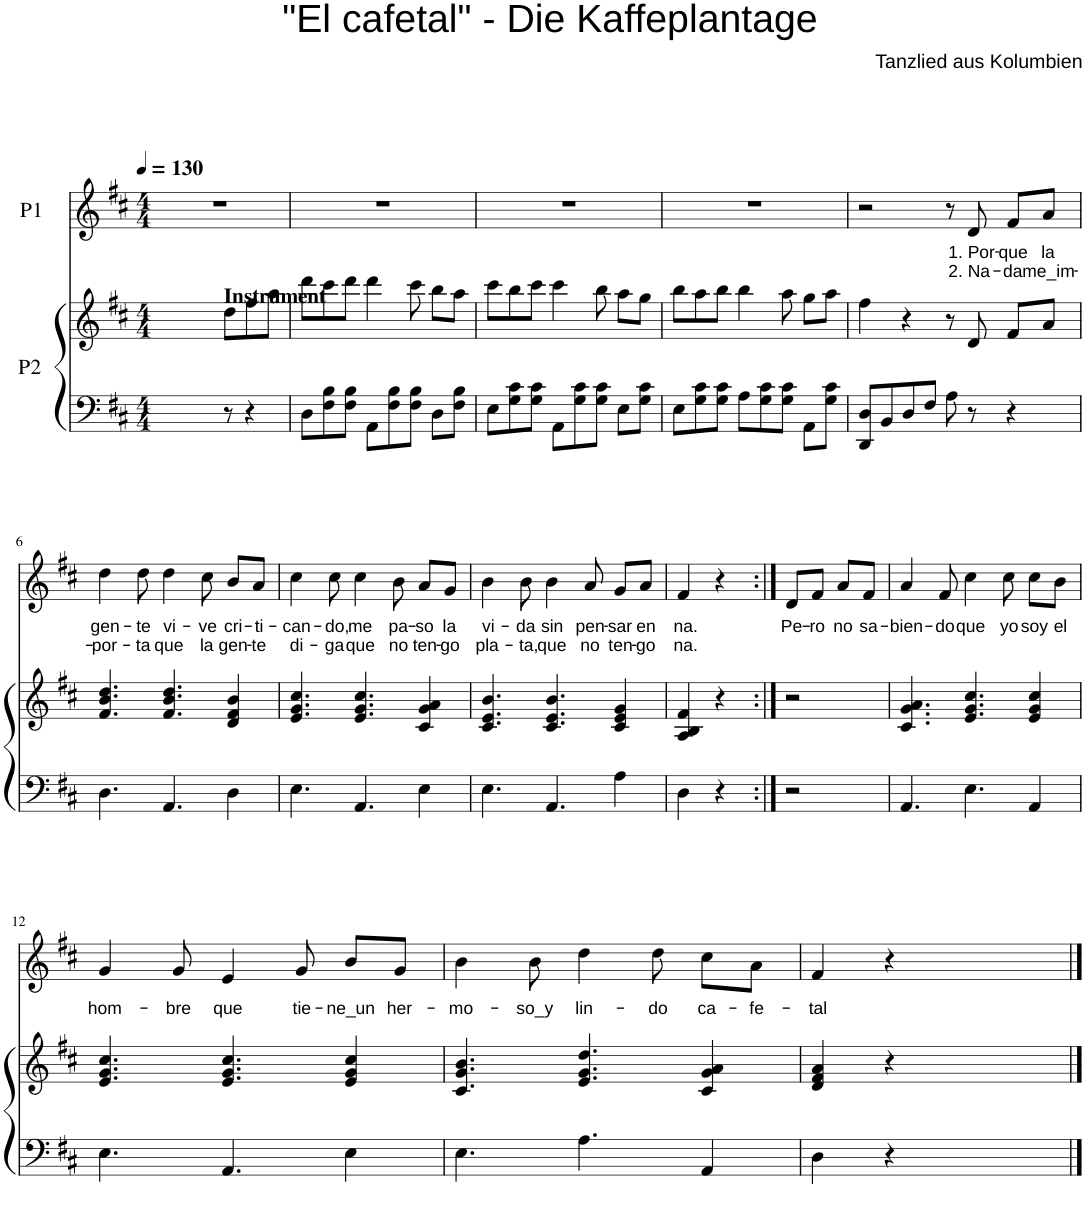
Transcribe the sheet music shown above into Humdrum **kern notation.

**kern	**kern	**kern	**text	**text
*part2	*part2	*part1	*part1	*part1
*staff3	*staff2	*staff1	*staff1	*staff1
*I"P2	*	*I"P1	*	*
*clefF4	*clefG2	*clefG2	*	*
*k[f#c#]	*k[f#c#]	*k[f#c#]	*	*
*D:	*D:	*D:	*	*
*M4/4	*M4/4	*M4/4	*	*
*MM130	*MM130	*MM130	*	*
=1	=1	=1	=1	=1
2ryy	2ryy	1r	.	.
8ryy	8ryy	.	.	.
!	!LO:TX:a:B:t=Instrument	!	!	!
8r	8dd\L	.	.	.
4r	8ff#\	.	.	.
.	8aa\J	.	.	.
=2	=2	=2	=2	=2
8D\L	8ddd\L	1r	.	.
8F#\ 8B\	8ccc#\	.	.	.
8F#\ 8B\J	8ddd\J	.	.	.
8AA\L	4ddd\	.	.	.
8F#\ 8B\	.	.	.	.
8F#\ 8B\J	8ccc#\	.	.	.
8D\L	8bb\L	.	.	.
8F#\ 8B\J	8aa\J	.	.	.
=3	=3	=3	=3	=3
8E\L	8ccc#\L	1r	.	.
8G\ 8c#\	8bb\	.	.	.
8G\ 8c#\J	8ccc#\J	.	.	.
8AA\L	4ccc#\	.	.	.
8G\ 8c#\	.	.	.	.
8G\ 8c#\J	8bb\	.	.	.
8E\L	8aa\L	.	.	.
8G\ 8c#\J	8gg\J	.	.	.
=4	=4	=4	=4	=4
8E\L	8bb\L	1r	.	.
8G\ 8c#\	8aa\	.	.	.
8G\ 8c#\J	8bb\J	.	.	.
8A\L	4bb\	.	.	.
8G\ 8c#\	.	.	.	.
8G\ 8c#\J	8aa\	.	.	.
8AA\L	8gg\L	.	.	.
8G\ 8c#\J	8aa\J	.	.	.
=5	=5	=5	=5	=5
8DD/ 8D/L	4ff#\	2r	.	.
8BB/	.	.	.	.
8D/	4r	.	.	.
8F#/J	.	.	.	.
8A\	8r	8r	.	.
!	!	!	!LO:LY:b	!LO:LY:b
8r	8d/	8d/	1. Por-	2. Na-
!	!	!	!LO:LY:b	!LO:LY:b
4r	8f#/L	8f#/L	-que	-da
!	!	!	!LO:LY:b	!LO:LY:b
.	8a/J	8a/J	la	me_im-
!!LO:LB:g=z
=6	=6	=6	=6	=6
!	!	!	!LO:LY:b	!LO:LY:b
4.D\	4.f#/ 4.b/ 4.dd/	4dd\	gen-	-por-
!	!	!	!LO:LY:b	!LO:LY:b
.	.	8dd\	-te	-ta
!	!	!	!LO:LY:b	!LO:LY:b
4.AA/	4.f#/ 4.b/ 4.dd/	4dd\	vi-	que
!	!	!	!LO:LY:b	!LO:LY:b
.	.	8cc#\	-ve	la
!	!	!	!LO:LY:b	!LO:LY:b
4D\	4d/ 4f#/ 4b/	8b/L	cri-	gen-
!	!	!	!LO:LY:b	!LO:LY:b
.	.	8a/J	-ti-	-te
=7	=7	=7	=7	=7
!	!	!	!LO:LY:b	!LO:LY:b
4.E\	4.e/ 4.g/ 4.cc#/	4cc#\	-can-	di-
!	!	!	!LO:LY:b	!LO:LY:b
.	.	8cc#\	-do,	-ga
!	!	!	!LO:LY:b	!LO:LY:b
4.AA/	4.e/ 4.g/ 4.cc#/	4cc#\	me	que
!	!	!	!LO:LY:b	!LO:LY:b
.	.	8b\	pa-	no
!	!	!	!LO:LY:b	!LO:LY:b
4E\	4c#/ 4g/ 4a/	8a/L	-so	ten-
!	!	!	!LO:LY:b	!LO:LY:b
.	.	8g/J	la	-go
=8	=8	=8	=8	=8
!	!	!	!LO:LY:b	!LO:LY:b
4.E\	4.c#/ 4.e/ 4.b/	4b\	vi-	pla-
!	!	!	!LO:LY:b	!LO:LY:b
.	.	8b\	-da	-ta,
!	!	!	!LO:LY:b	!LO:LY:b
4.AA/	4.c#/ 4.e/ 4.b/	4b\	sin	que
!	!	!	!LO:LY:b	!LO:LY:b
.	.	8a/	pen-	no
!	!	!	!LO:LY:b	!LO:LY:b
4A\	4c#/ 4e/ 4g/	8g/L	-sar	ten-
!	!	!	!LO:LY:b	!LO:LY:b
.	.	8a/J	en	-go
=9	=9	=9	=9	=9
!	!	!	!LO:LY:b	!LO:LY:b
4D\	4A/ 4B/ 4f#/	4f#/	na.	na.
4r	4r	4r	.	.
=10:|!	=10:|!	=10:|!	=10:|!	=10:|!
!	!	!	!LO:LY:b	!
2r	2r	8d/L	Pe-	.
!	!	!	!LO:LY:b	!
.	.	8f#/J	-ro	.
!	!	!	!LO:LY:b	!
.	.	8a/L	no	.
!	!	!	!LO:LY:b	!
.	.	8f#/J	sa-	.
=11	=11	=11	=11	=11
!	!	!	!LO:LY:b	!
4.AA/	4.c#/ 4.g/ 4.a/	4a/	-bien-	.
!	!	!	!LO:LY:b	!
.	.	8f#/	-do	.
!	!	!	!LO:LY:b	!
4.E\	4.e/ 4.g/ 4.cc#/	4cc#\	que	.
!	!	!	!LO:LY:b	!
.	.	8cc#\	yo	.
!	!	!	!LO:LY:b	!
4AA/	4e/ 4g/ 4cc#/	8cc#\L	soy	.
!	!	!	!LO:LY:b	!
.	.	8b\J	el	.
!!LO:LB:g=z
=12	=12	=12	=12	=12
!	!	!	!LO:LY:b	!
4.E\	4.e/ 4.g/ 4.cc#/	4g/	hom-	.
!	!	!	!LO:LY:b	!
.	.	8g/	-bre	.
!	!	!	!LO:LY:b	!
4.AA/	4.e/ 4.g/ 4.cc#/	4e/	que	.
!	!	!	!LO:LY:b	!
.	.	8g/	tie-	.
!	!	!	!LO:LY:b	!
4E\	4e/ 4g/ 4cc#/	8b/L	-ne_un	.
!	!	!	!LO:LY:b	!
.	.	8g/J	her-	.
=13	=13	=13	=13	=13
!	!	!	!LO:LY:b	!
4.E\	4.c#/ 4.g/ 4.b/	4b\	-mo-	.
!	!	!	!LO:LY:b	!
.	.	8b\	-so_y	.
!	!	!	!LO:LY:b	!
4.A\	4.e/ 4.g/ 4.dd/	4dd\	lin-	.
!	!	!	!LO:LY:b	!
.	.	8dd\	-do	.
!	!	!	!LO:LY:b	!
4AA/	4c#/ 4g/ 4a/	8cc#\L	ca-	.
!	!	!	!LO:LY:b	!
.	.	8a\J	-fe-	.
=14	=14	=14	=14	=14
!	!	!	!LO:LY:b	!
4D\	4d/ 4f#/ 4a/	4f#/	-tal	.
4r	4r	4r	.	.
2ryy	2ryy	2ryy	.	.
==	==	==	==	==
*-	*-	*-	*-	*-
